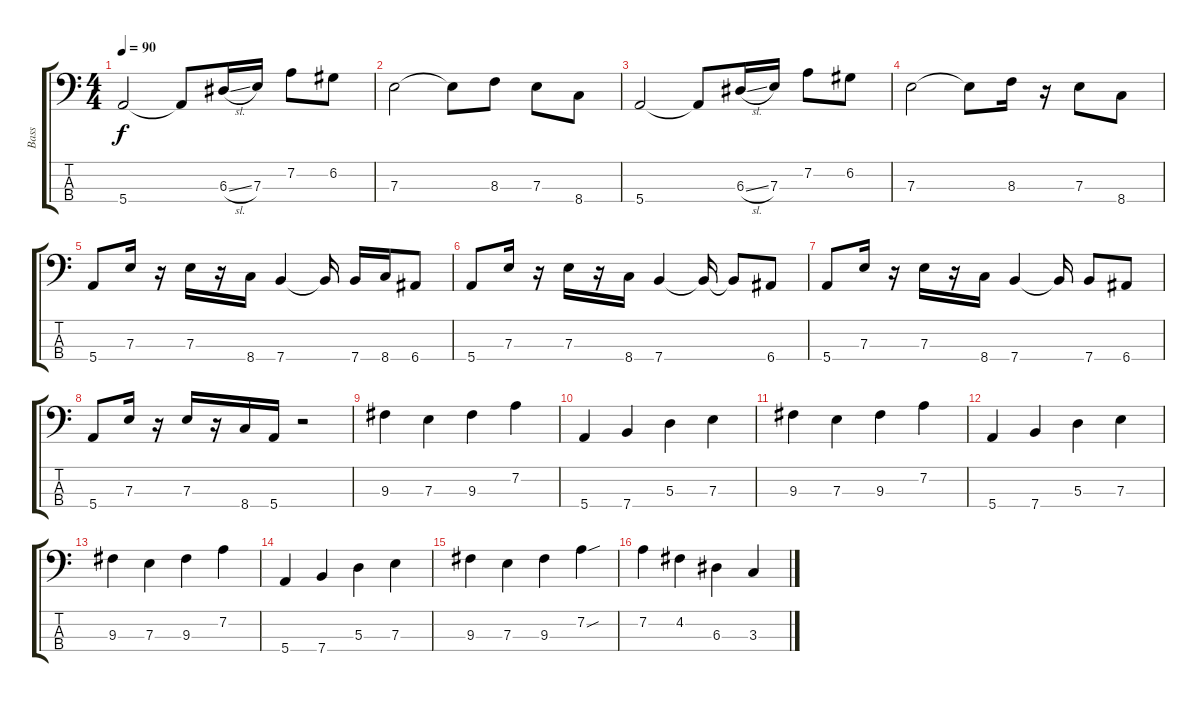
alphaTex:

\track ("Bass" "Bass") {instrument electricbassfinger}
\staff {score tabs}
\tuning (G2 D2 A1 E1) {hide}
\ts (4 4)
\tempo 90
\clef f4
\ks c
5.4.2{dy f} 5.4{t}.8 6.3{sl}.16 7.3.16 7.2.8 6.2.8 |
7.3.2 7.3{t}.8 8.3.8 7.3.8 8.4.8 |
5.4.2 5.4{t}.8 6.3{sl}.16 7.3.16 7.2.8 6.2.8 |
7.3.2 7.3{t}.8 8.3.16 r.16 7.3.8 8.4.8 |
5.4.8 7.3.16 r.16 7.3.16 r.16 8.4.16 7.4.4 7.4{t}.16 7.4.16 8.4.16 6.4.8 |
5.4.8 7.3.16 r.16 7.3.16 r.16 8.4.16 7.4.4 7.4{t}.16 7.4{t}.8 6.4.8 |
5.4.8 7.3.16 r.16 7.3.16 r.16 8.4.16 7.4.4 7.4{t}.16 7.4.8 6.4.8 |
5.4.8 7.3.16 r.16 7.3.16 r.16 8.4.16 5.4.16 r.2 |
9.3.4 7.3.4 9.3.4 7.2.4 |
5.4.4 7.4.4 5.3.4 7.3.4 |
9.3.4 7.3.4 9.3.4 7.2.4 |
5.4.4 7.4.4 5.3.4 7.3.4 |
9.3.4 7.3.4 9.3.4 7.2.4 |
5.4.4 7.4.4 5.3.4 7.3.4 |
9.3.4 7.3.4 9.3.4 7.2{sou}.4 |
7.2.4 4.2.4 6.3.4 3.3.4
